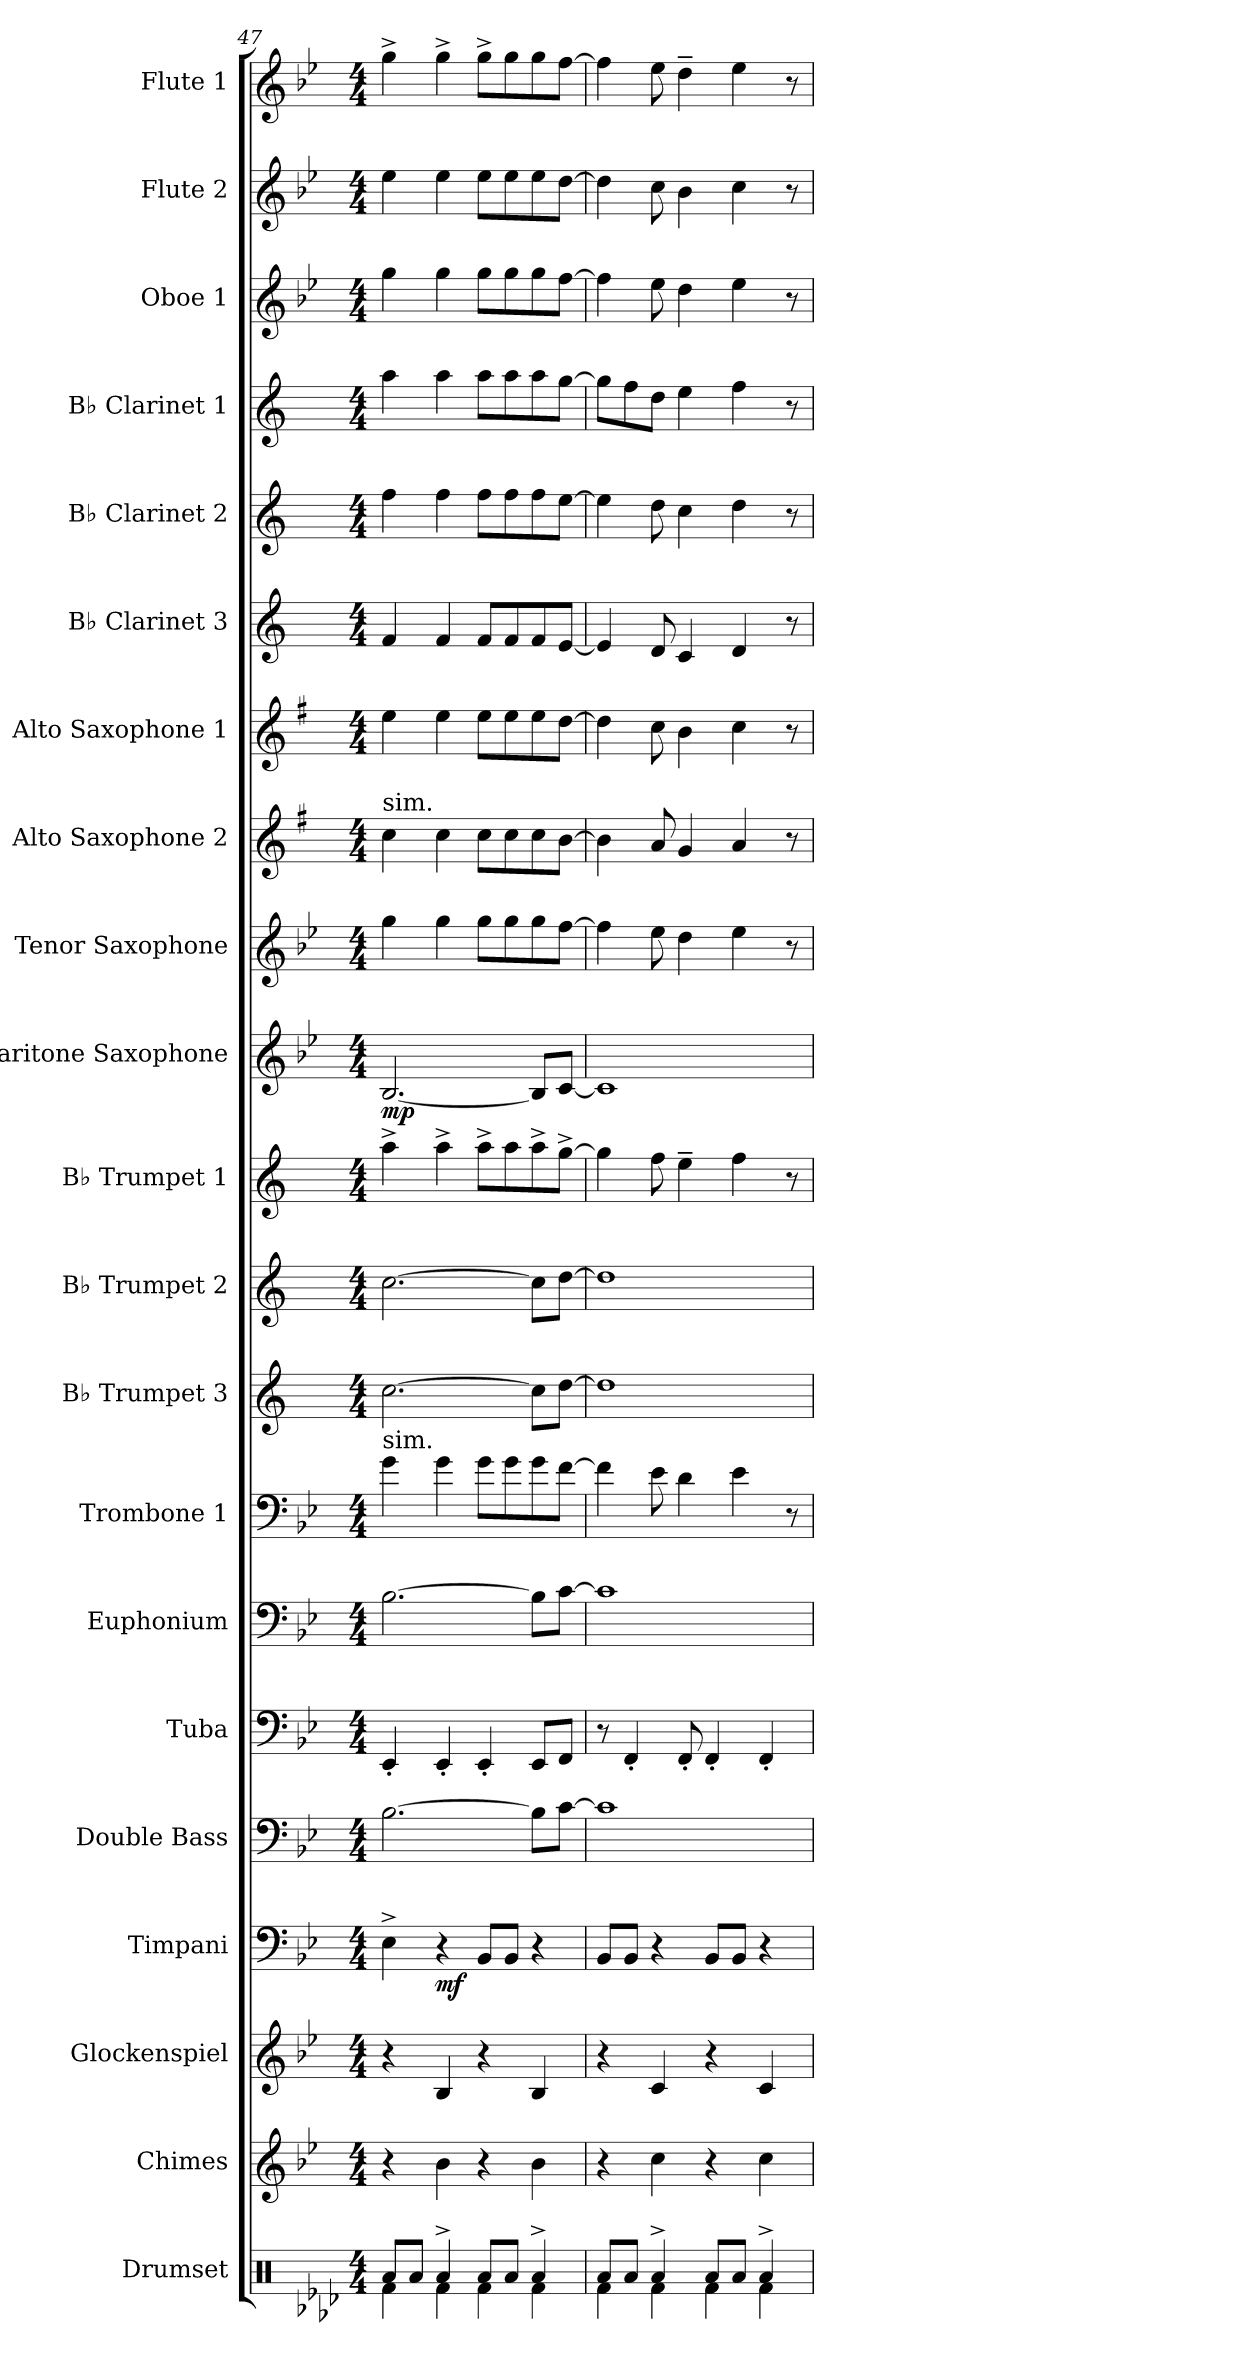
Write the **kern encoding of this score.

**kern	**kern	**kern	**kern	**dynam	**kern	**kern	**kern	**kern	**kern	**kern	**kern	**kern	**dynam	**kern	**kern	**kern	**kern	**kern	**kern	**kern	**kern	**kern
*part21	*part20	*part19	*part18	*part18	*part17	*part16	*part15	*part14	*part13	*part12	*part11	*part10	*part10	*part9	*part8	*part7	*part6	*part5	*part4	*part3	*part2	*part1
*staff21	*staff20	*staff19	*staff18	*staff18	*staff17	*staff16	*staff15	*staff14	*staff13	*staff12	*staff11	*staff10	*staff10	*staff9	*staff8	*staff7	*staff6	*staff5	*staff4	*staff3	*staff2	*staff1
*I"Drumset	*I"Chimes	*I"Glockenspiel	*I"Timpani	*	*I"Double Bass	*I"Tuba	*I"Euphonium	*I"Trombone 1	*I"B♭ Trumpet 3	*I"B♭ Trumpet 2	*I"B♭ Trumpet 1	*I"Baritone Saxophone	*	*I"Tenor Saxophone	*I"Alto Saxophone 2	*I"Alto Saxophone 1	*I"B♭ Clarinet 3	*I"B♭ Clarinet 2	*I"B♭ Clarinet 1	*I"Oboe 1	*I"Flute 2	*I"Flute 1
*I'D. Set	*I'Cme.	*I'Glk.	*I'Timp.	*	*I'Db.	*I'Tba.	*I'Euph.	*I'Tbn. 1	*I'B♭ Tpt. 3	*I'B♭ Tpt. 2	*I'B♭ Tpt. 1	*I'Bar. Sax.	*	*I'T. Sax.	*I'A. Sax. 2	*I'A. Sax. 1	*I'B♭ Cl. 3	*I'B♭ Cl. 2	*I'B♭ Cl. 1	*I'Ob. 1	*I'Fl. 2	*I'Fl. 1
*clefX	*clefG2	*clefG2	*clefF4	*	*clefF4	*clefF4	*clefF4	*clefF4	*clefG2	*clefG2	*clefG2	*clefG2	*	*clefG2	*clefG2	*clefG2	*clefG2	*clefG2	*clefG2	*clefG2	*clefG2	*clefG2
*	*	*ITrd-14c-24	*	*	*ITrd7c12	*	*	*	*ITrd1c2	*ITrd1c2	*ITrd1c2	*ITrd12c21	*	*ITrd8c14	*ITrd5c9	*ITrd5c9	*ITrd1c2	*ITrd1c2	*ITrd1c2	*	*	*
*k[b-e-a-d-]	*k[b-e-]	*k[b-e-]	*k[b-e-]	*	*k[b-e-]	*k[b-e-]	*k[b-e-]	*k[b-e-]	*k[b-e-]	*k[b-e-]	*k[b-e-]	*k[b-e-]	*	*k[b-e-]	*k[b-e-]	*k[b-e-]	*k[b-e-]	*k[b-e-]	*k[b-e-]	*k[b-e-]	*k[b-e-]	*k[b-e-]
*M4/4	*M4/4	*M4/4	*M4/4	*	*M4/4	*M4/4	*M4/4	*M4/4	*M4/4	*M4/4	*M4/4	*M4/4	*	*M4/4	*M4/4	*M4/4	*M4/4	*M4/4	*M4/4	*M4/4	*M4/4	*M4/4
=47	=47	=47	=47	=47	=47	=47	=47	=47	=47	=47	=47	=47	=47	=47	=47	=47	=47	=47	=47	=47	=47	=47
*^	*	*	*	*	*	*	*	*	*	*	*	*	*	*	*	*	*	*	*	*	*	*
!	!	!	!	!	!	!	!	!	!	!	!	!	!	!	!	!LO:TX:a:t=sim.	!	!	!	!	!	!	!
!	!	!	!	!	!	!	!	!	!LO:TX:a:t=sim.	!	!	!	!	!	!	!	!	!	!	!	!	!	!
!	!	!	!	!	!	!	!	!	!	!	!	!	!	!LO:DY:b	!	!	!	!	!	!	!	!	!
8Ra/L	4Rf\	4r	4r	4E-^\	.	[2.BB-\	4EE-'/	[2.B-\	4g\	[2.b-\	[2.b-\	4gg^\	[2.BB-/	mp	4g\	4e-\	4g\	4e-/	4ee-\	4gg\	4gg\	4ee-\	4gg^\
8Ra/J	.	.	.	.	.	.	.	.	.	.	.	.	.	.	.	.	.	.	.	.	.	.	.
!	!	!	!	!	!LO:DY:b	!	!	!	!	!	!	!	!	!	!	!	!	!	!	!	!	!	!
4Ra^/	4Rf\	4b-\	4bb-/	4r	mf	.	4EE-'/	.	4g\	.	.	4gg^\	.	.	4g\	4e-\	4g\	4e-/	4ee-\	4gg\	4gg\	4ee-\	4gg^\
8Ra/L	4Rf\	4r	4r	8BB-/L	.	.	4EE-'/	.	8g\L	.	.	8gg^\L	.	.	8g\L	8e-\L	8g\L	8e-/L	8ee-\L	8gg\L	8gg\L	8ee-\L	8gg^\L
8Ra/J	.	.	.	8BB-/J	.	.	.	.	8g\	.	.	8gg\	.	.	8g\	8e-\	8g\	8e-/	8ee-\	8gg\	8gg\	8ee-\	8gg\
4Ra^/	4Rf\	4b-\	4bb-/	4r	.	8BB-\L]	8EE-/L	8B-\L]	8g\	8b-\L]	8b-\L]	8gg^\	8BB-/L]	.	8g\	8e-\	8g\	8e-/	8ee-\	8gg\	8gg\	8ee-\	8gg\
.	.	.	.	.	.	[8C\J	8FF/J	[8c\J	[8f\J	[8cc\J	[8cc\J	[8ff^\J	[8C/J	.	[8f\J	[8d\J	[8f\J	[8d/J	[8dd\J	[8ff\J	[8ff\J	[8dd\J	[8ff\J
=48	=48	=48	=48	=48	=48	=48	=48	=48	=48	=48	=48	=48	=48	=48	=48	=48	=48	=48	=48	=48	=48	=48	=48
8Ra/L	4Rf\	4r	4r	8BB-/L	.	1C]	8r	1c]	4f\]	1cc]	1cc]	4ff\]	1C]	.	4f\]	4d\]	4f\]	4d/]	4dd\]	8ff\L]	4ff\]	4dd\]	4ff\]
8Ra/J	.	.	.	8BB-/J	.	.	4FF'/	.	.	.	.	.	.	.	.	.	.	.	.	8ee-\	.	.	.
4Ra^/	4Rf\	4cc\	4ccc/	4r	.	.	.	.	8e-\	.	.	8ee-\	.	.	8e-\	8c/	8e-\	8c/	8cc\	8cc\J	8ee-\	8cc\	8ee-\
.	.	.	.	.	.	.	8FF'/	.	4d\	.	.	4dd~\	.	.	4d\	4B-/	4d\	4B-/	4b-\	4dd\	4dd\	4b-\	4dd~\
8Ra/L	4Rf\	4r	4r	8BB-/L	.	.	4FF'/	.	.	.	.	.	.	.	.	.	.	.	.	.	.	.	.
8Ra/J	.	.	.	8BB-/J	.	.	.	.	4e-\	.	.	4ee-\	.	.	4e-\	4c/	4e-\	4c/	4cc\	4ee-\	4ee-\	4cc\	4ee-\
4Ra^/	4Rf\	4cc\	4ccc/	4r	.	.	4FF'/	.	.	.	.	.	.	.	.	.	.	.	.	.	.	.	.
.	.	.	.	.	.	.	.	.	8r	.	.	8r	.	.	8r	8r	8r	8r	8r	8r	8r	8r	8r
*v	*v	*	*	*	*	*	*	*	*	*	*	*	*	*	*	*	*	*	*	*	*	*	*
=	=	=	=	=	=	=	=	=	=	=	=	=	=	=	=	=	=	=	=	=	=	=
*-	*-	*-	*-	*-	*-	*-	*-	*-	*-	*-	*-	*-	*-	*-	*-	*-	*-	*-	*-	*-	*-	*-
